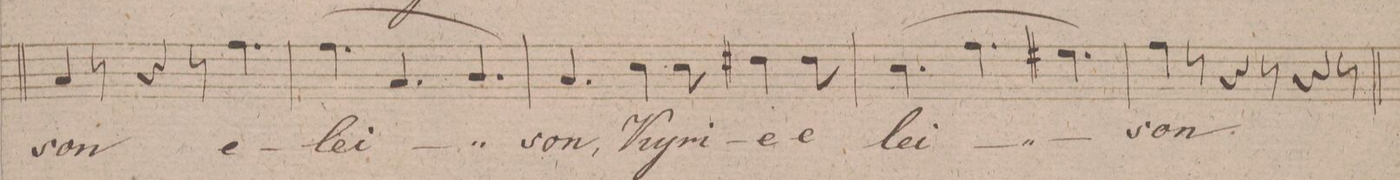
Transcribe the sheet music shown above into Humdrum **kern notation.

**kern	**dynam	**text
*I"Tenore.	*	*
*clefC4	*	*
*k[f#]	*	*
*M9/8	*	*
4G/	.	-son
8r	.	.
4r	.	.
8r	.	.
4.e\	.	e-
=14	=14	=14
(4.e\	.	-lei-
4.G/	.	.
4.A/)	.	.
=15	=15	=15
4.G/	.	-son,
4B\	.	Ky-
8B\	.	-ri-
4c#X\	.	-e
8c#\	.	e-
=16	=16	=16
(4.B\	.	-lei-
4.e\	.	.
4.d#X\)	.	.
=17	=17	=17
4e\	.	-son
8r	.	.
4r	.	.
8r	.	.
4r	.	.
8r	.	.
=18	=18	=18
*-	*-	*-
